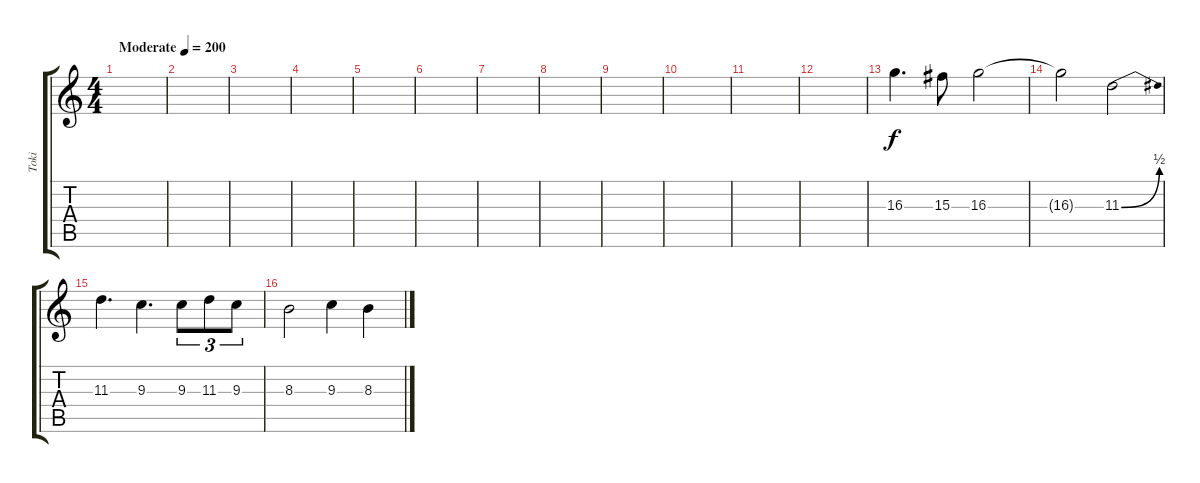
\track ("Toki" "Toki") {instrument distortionguitar}
\staff {score tabs}
\tuning (C4 G3 Eb3 Bb2 F2 C2) {hide}
\ts (4 4)
\tempo (200 "Moderate")
\clef g2
\ks c
|
|
|
|
|
|
|
|
|
|
|
|
16.3.4{d} 15.3.8 16.3.2 |
16.3{t}.2 11.3{be (bend 0 0 60 2)}.2 |
11.3.4{d} 9.3.4{d} 9.3.8{tu (3 2)} 11.3.8{tu (3 2)} 9.3.8{tu (3 2)} |
8.3.2 9.3.4 8.3.4
